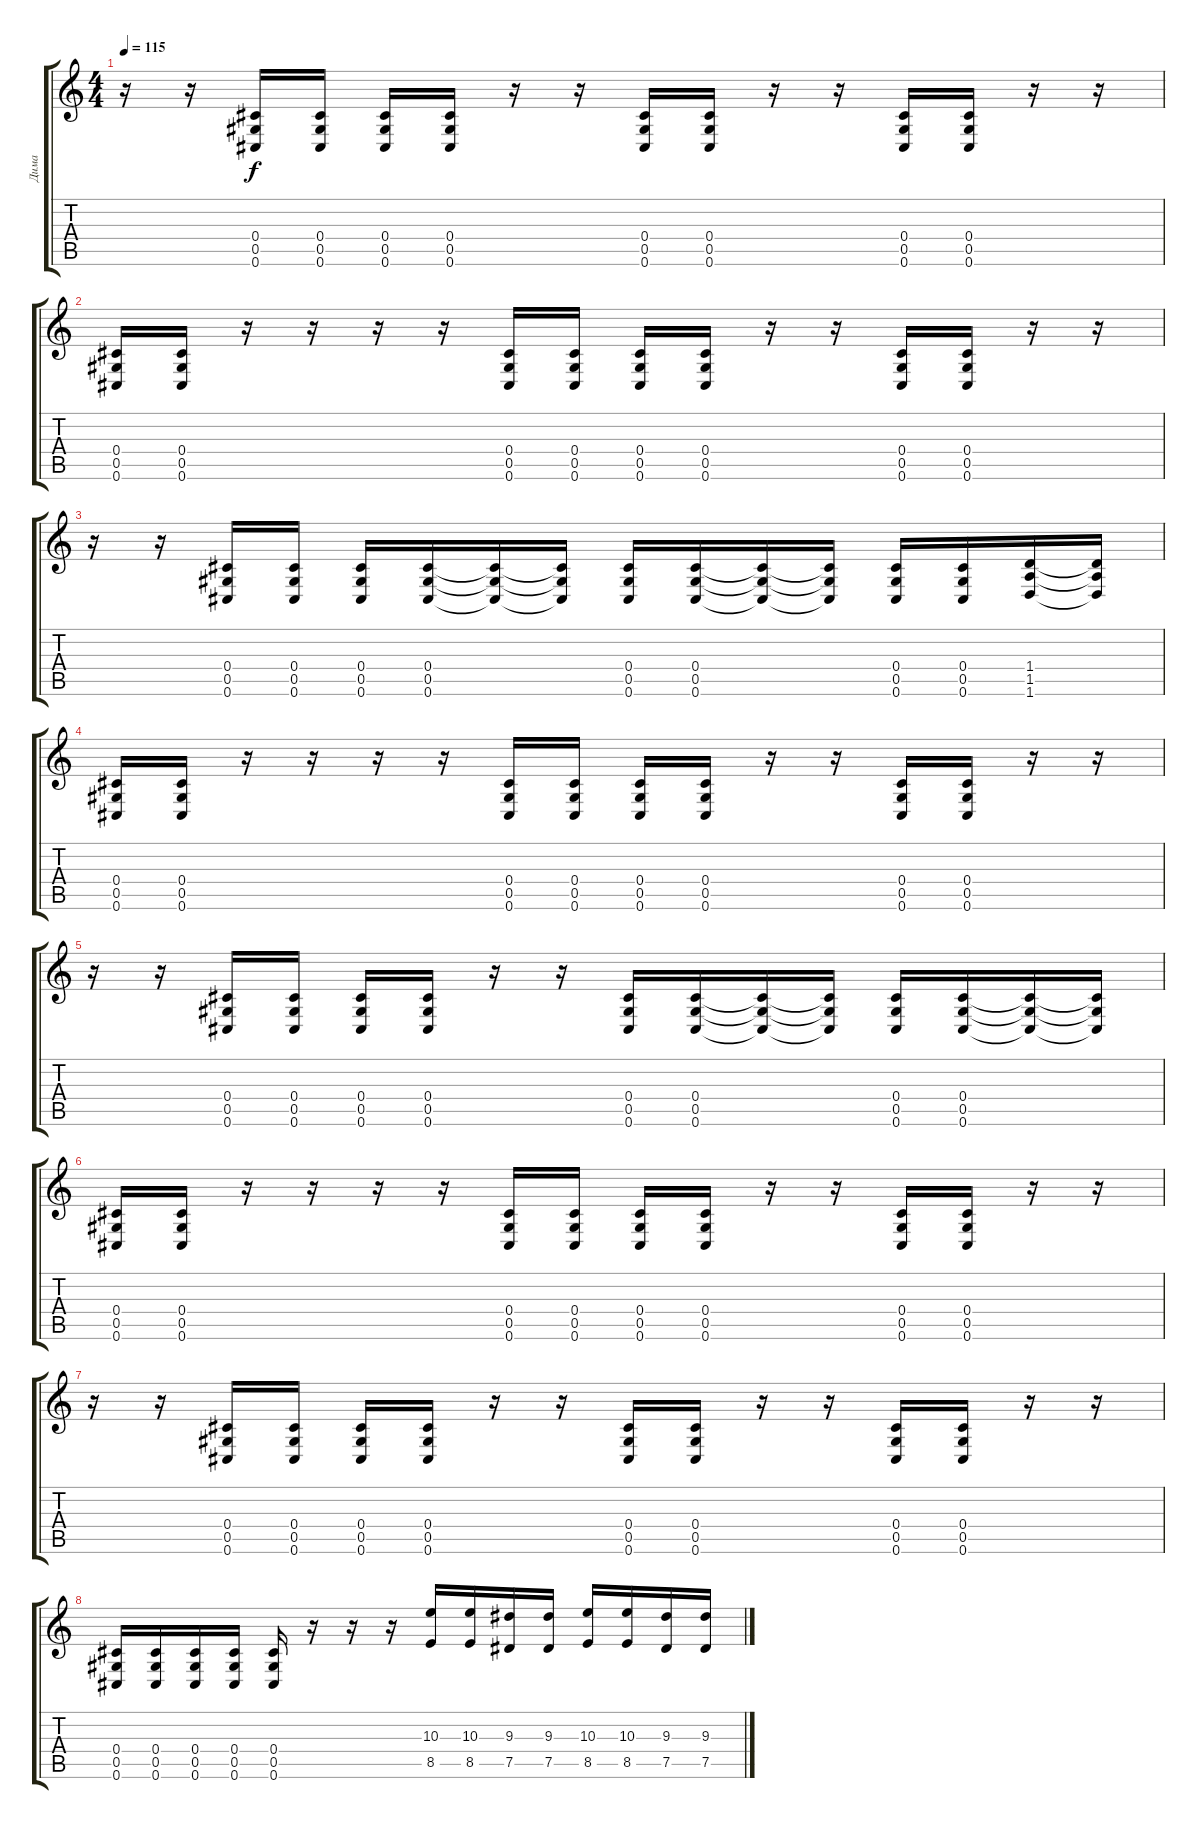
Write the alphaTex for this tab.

\track ("Дима" "Дима") {instrument distortionguitar}
\staff {score tabs}
\tuning (Eb4 Bb3 Gb3 Db3 Ab2 Db2) {hide}
\ts (4 4)
\tempo 115
\clef g2
\ks c
r.16{dy f} r.16 (0.4 0.5 0.6).16 (0.4 0.5 0.6).16 (0.4 0.5 0.6).16 (0.4 0.5 0.6).16 r.16 r.16 (0.4 0.5 0.6).16 (0.4 0.5 0.6).16 r.16 r.16 (0.4 0.5 0.6).16 (0.4 0.5 0.6).16 r.16 r.16 |
(0.4 0.5 0.6).16 (0.4 0.5 0.6).16 r.16 r.16 r.16 r.16 (0.4 0.5 0.6).16 (0.4 0.5 0.6).16 (0.4 0.5 0.6).16 (0.4 0.5 0.6).16 r.16 r.16 (0.4 0.5 0.6).16 (0.4 0.5 0.6).16 r.16 r.16 |
r.16 r.16 (0.4 0.5 0.6).16 (0.4 0.5 0.6).16 (0.4 0.5 0.6).16 (0.4 0.5 0.6).16 (0.4{t} 0.5{t} 0.6{t}).16 (0.4{t} 0.5{t} 0.6{t}).16 (0.4 0.5 0.6).16 (0.4 0.5 0.6).16 (0.4{t} 0.5{t} 0.6{t}).16 (0.4{t} 0.5{t} 0.6{t}).16 (0.4 0.5 0.6).16 (0.4 0.5 0.6).16 (1.4 1.5 1.6).16 (1.4{t} 1.5{t} 1.6{t}).16 |
(0.4 0.5 0.6).16 (0.4 0.5 0.6).16 r.16 r.16 r.16 r.16 (0.4 0.5 0.6).16 (0.4 0.5 0.6).16 (0.4 0.5 0.6).16 (0.4 0.5 0.6).16 r.16 r.16 (0.4 0.5 0.6).16 (0.4 0.5 0.6).16 r.16 r.16 |
r.16 r.16 (0.4 0.5 0.6).16 (0.4 0.5 0.6).16 (0.4 0.5 0.6).16 (0.4 0.5 0.6).16 r.16 r.16 (0.4 0.5 0.6).16 (0.4 0.5 0.6).16 (0.4{t} 0.5{t} 0.6{t}).16 (0.4{t} 0.5{t} 0.6{t}).16 (0.4 0.5 0.6).16 (0.4 0.5 0.6).16 (0.4{t} 0.5{t} 0.6{t}).16 (0.4{t} 0.5{t} 0.6{t}).16 |
(0.4 0.5 0.6).16 (0.4 0.5 0.6).16 r.16 r.16 r.16 r.16 (0.4 0.5 0.6).16 (0.4 0.5 0.6).16 (0.4 0.5 0.6).16 (0.4 0.5 0.6).16 r.16 r.16 (0.4 0.5 0.6).16 (0.4 0.5 0.6).16 r.16 r.16 |
r.16 r.16 (0.4 0.5 0.6).16 (0.4 0.5 0.6).16 (0.4 0.5 0.6).16 (0.4 0.5 0.6).16 r.16 r.16 (0.4 0.5 0.6).16 (0.4 0.5 0.6).16 r.16 r.16 (0.4 0.5 0.6).16 (0.4 0.5 0.6).16 r.16 r.16 |
(0.4 0.5 0.6).16 (0.4 0.5 0.6).16 (0.4 0.5 0.6).16 (0.4 0.5 0.6).16 (0.4 0.5 0.6).16 r.16 r.16 r.16 (10.3 8.5).16 (10.3 8.5).16 (9.3 7.5).16 (9.3 7.5).16 (10.3 8.5).16 (10.3 8.5).16 (9.3 7.5).16 (9.3 7.5).16
